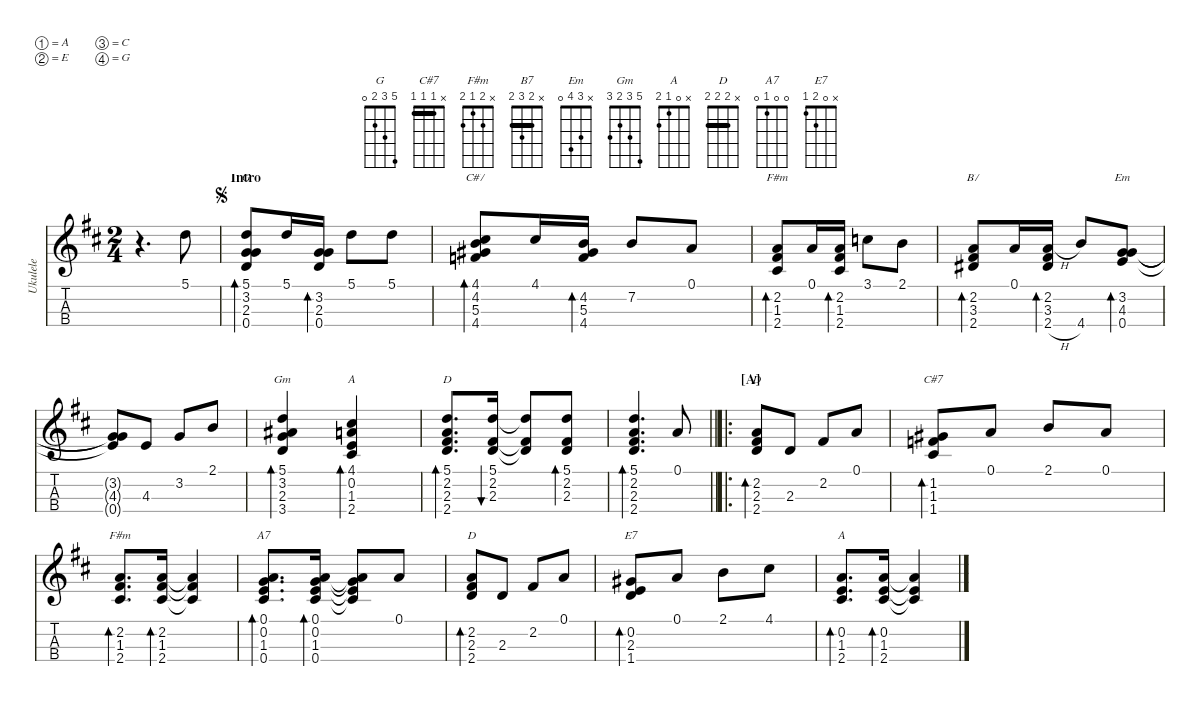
\defaultSystemsLayout 4
\hideDynamics
\bracketExtendMode nobrackets
\otherSystemsTrackNameOrientation horizontal
\defaultBarNumberDisplay Hide
\track ("Ukulele" "Ukulele") {defaultSystemsLayout 5 instrument acousticguitarnylon}
\staff {score tabs}
\tuning (A4 E4 C4 G4)
\displaytranspose 0
\chord ("G" 5 3 2 0)
\chord ("C#7" 4 4 5 4) {firstfret 4 barre (4 4)}
\chord ("F#m" x 2 1 2)
\chord ("B7" x 2 3 2) {barre 2}
\chord ("Em" x 3 4 0)
\chord ("Gm" 5 3 2 3)
\chord ("A" 4 0 1 2)
\chord ("D" 5 2 2 2) {barre (2 2)}
\chord ("D" x 2 2 2) {barre (2 2)}
\chord ("C#7" x 1 1 1) {barre (1 1)}
\chord ("A7" 0 0 1 0)
\chord ("E7" x 0 2 1)
\chord ("A" x 0 1 2)
\ts (2 4)
\beaming (8 2 2 2 2)
\tempo (100 hide)
\clef g2
\ks d
r.4{d dy mf instrument acousticguitarnylon beam Down} 5.1{acc forcenatural}.8{beam Down} |
\section ("" "Intro")
\jump segno
(5.1{acc forcenatural} 3.2{acc forcenatural} 2.3{acc forcenatural} 0.4{acc forcenatural}).8{bd 30 ch "G" beam Up} 5.1{acc forcenatural}.16{beam Up} (3.2{acc forcenatural} 2.3{acc forcenatural} 0.4{acc forcenatural}).16{bd 60 beam Up} 5.1{acc forcenatural}.8{beam Down} 5.1{acc forcenatural}.8{beam Down} |
(4.1{acc #} 4.2{acc #} 5.3{acc forcenatural} 4.4{acc forcenatural}).8{bd 30 ch "C#7" beam Up} 4.1{acc #}.16{beam Up} (4.2{acc #} 5.3{acc forcenatural} 4.4{acc forcenatural}).16{bd 60 beam Up} 7.2{acc forcenatural}.8{beam Up} 0.1{acc forcenatural}.8{beam Up} |
(2.2{acc #} 1.3{acc #} 2.4{acc forcenatural}).8{bd 60 ch "F#m" beam Up} 0.1{acc forcenatural}.16{beam Up} (2.2{acc #} 1.3{acc #} 2.4{acc forcenatural}).16{bd 60 beam Up} 3.1{acc forcenatural}.8{beam Down} 2.1{acc forcenatural}.8{beam Down} |
(2.2{acc #} 3.3{acc #} 2.4{acc forcenatural}).8{bd 30 ch "B7" beam Up} 0.1{acc forcenatural}.16{beam Up} (2.2{acc #} 3.3{acc #} 2.4{h acc forcenatural}).16{bd 30 beam Up} 4.4{acc forcenatural}.8{beam Up} (3.2{acc forcenatural} 4.3{acc forcenatural} 0.4{acc forcenatural}).8{bd 30 ch "Em" beam Up} |
(3.2{t acc forcenatural} 4.3{t acc forcenatural} 0.4{t acc forcenatural}).8{beam Up} 4.3{acc forcenatural}.8{beam Up} 3.2{acc forcenatural}.8{beam Up} 2.1{acc forcenatural}.8{beam Up} |
(5.1{acc forcenatural} 3.2{acc forcenatural} 2.3{acc forcenatural} 3.4{acc #}).4{bd 30 ch "Gm" beam Up} (4.1{acc #} 0.2{acc forcenatural} 1.3{acc #} 2.4{acc forcenatural}).4{bd 30 ch "A" beam Up} |
(5.1{acc forcenatural} 2.2{acc #} 2.3{acc forcenatural} 2.4{acc forcenatural}).8{d bd 30 ch "D" beam Up} (5.1{acc forcenatural} 2.2{acc #} 2.3{acc forcenatural}).16{bu 30 beam Up} (5.1{t acc forcenatural} 2.2{t acc #} 2.3{t acc forcenatural}).8{beam Up} (5.1{acc forcenatural} 2.2{acc #} 2.3{acc forcenatural}).8{bd 30 beam Up} |
\barLineRight lightlight
(5.1{acc forcenatural} 2.2{acc #} 2.3{acc forcenatural} 2.4{acc forcenatural}).4{d bd 30 beam Up} 0.1{acc forcenatural}.8{beam Up} |
\ro
\section ("A" "")
(2.2{acc #} 2.3{acc forcenatural} 2.4{acc forcenatural}).8{bd 60 ch "D" beam Up} 2.3{acc forcenatural}.8{beam Up} 2.2{acc #}.8{beam Up} 0.1{acc forcenatural}.8{beam Up} |
(1.2{acc forcenatural} 1.3{acc #} 1.4{acc #}).8{bd 60 ch "C#7" beam Up} 0.1{acc forcenatural}.8{beam Up} 2.1{acc forcenatural}.8{beam Up} 0.1{acc forcenatural}.8{beam Up} |
(2.2{acc #} 1.3{acc #} 2.4{acc forcenatural}).8{d bd 60 ch "F#m" beam Up} (2.2{acc #} 1.3{acc #} 2.4{acc forcenatural}).16{bd 60 beam Up} (2.2{t acc #} 1.3{t acc #} 2.4{t acc forcenatural}).4{beam Up} |
(0.1{acc forcenatural} 0.2{acc forcenatural} 1.3{acc #} 0.4{acc forcenatural}).8{d bd 60 ch "A7" beam Up} (0.1{acc forcenatural} 0.2{acc forcenatural} 1.3{acc #} 0.4{acc forcenatural}).16{bd 60 beam Up} (0.1{t acc forcenatural} 0.2{t acc forcenatural} 1.3{t acc #} 0.4{t acc forcenatural}).8{beam Up} 0.1{acc forcenatural}.8{beam Up} |
(2.2{acc #} 2.3{acc forcenatural} 2.4{acc forcenatural}).8{bd 60 ch "D" beam Up} 2.3{acc forcenatural}.8{beam Up} 2.2{acc #}.8{beam Up} 0.1{acc forcenatural}.8{beam Up} |
(0.2{acc forcenatural} 2.3{acc forcenatural} 1.4{acc #}).8{bd 60 ch "E7" beam Up} 0.1{acc forcenatural}.8{beam Up} 2.1{acc forcenatural}.8{beam Down} 4.1{acc #}.8{beam Down} |
(0.2{acc forcenatural} 1.3{acc #} 2.4{acc forcenatural}).8{d bd 60 ch "A" beam Up} (0.2{acc forcenatural} 1.3{acc #} 2.4{acc forcenatural}).16{bd 60 beam Up} (0.2{t acc forcenatural} 1.3{t acc #} 2.4{t acc forcenatural}).4{beam Up}
